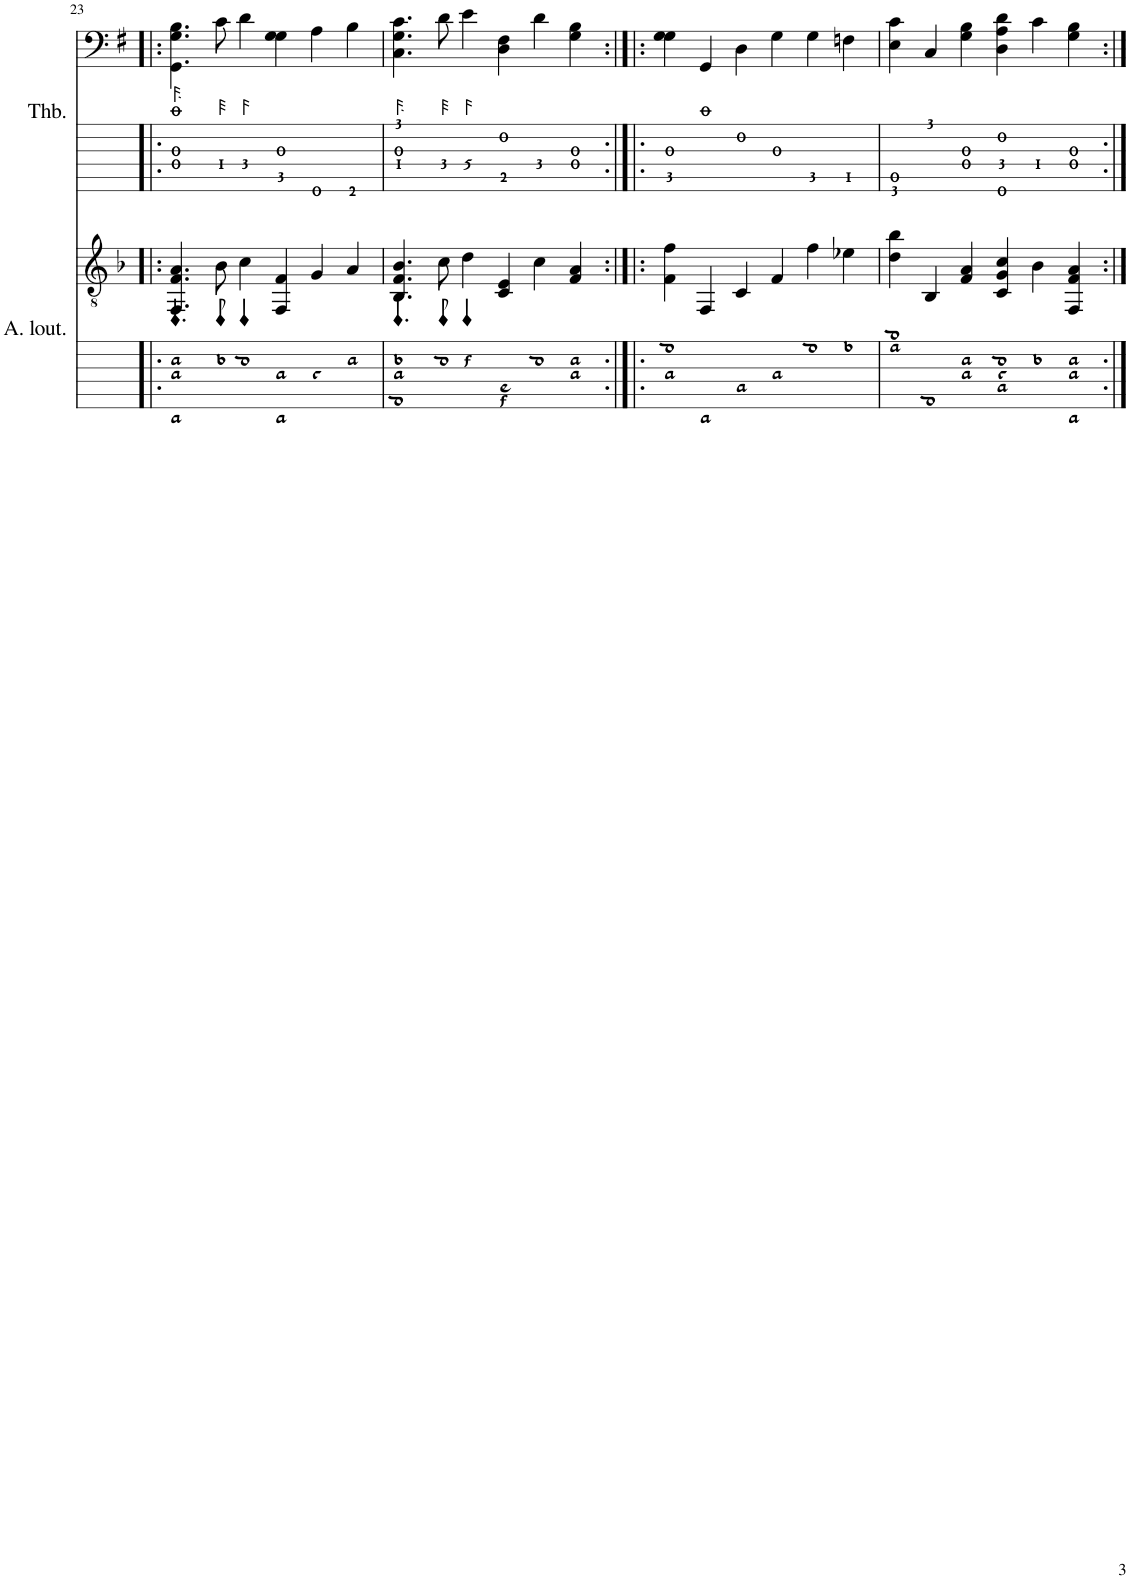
**kern	**kern	**kern	**kern
*part2	*part2	*part1	*part1
*staff4	*staff3	*staff2	*staff1
*I"Arciloutna	*	*I"Theorba	*
*I'A. lout.	*	*I'Thb.	*
!!LO:PB:g=z
*	*clefGv2	*	*clefF4
*	*k[b-]	*k[f#]	*k[f#]
*M6/4	*M6/4	*M6/4	*M6/4
=23!|:	=23!|:	=23!|:	=23!|:
4.FF 4.F 4.A	4.FF/ 4.F/ 4.A/	4.GG 4.G 4.B	4.GG\ 4.G\ 4.B\
8B-	8B-\	8c	8c\
4c	4c\	4d	4d\
4FF 4F	4FF/ 4F/	4G 4G	4G\ 4G\
4G	4G/	4A	4A\
4A	4A/	4B	4B\
=24	=24	=24	=24
4.BB- 4.F 4.B-	4.BB-/ 4.F/ 4.B-/	4.C 4.G 4.c	4.C\ 4.G\ 4.c\
8c	8c\	8d	8d\
4d	4d\	4e	4e\
4C 4E	4C/ 4E/	4D 4F#X	4D\ 4F#\
4c	4c\	4d	4d\
4F 4A	4F/ 4A/	4G 4B	4G\ 4B\
=25:|!|:	=25:|!|:	=25:|!|:	=25:|!|:
4F 4f	4F\ 4f\	4G 4G	4G\ 4G\
4FF	4FF/	4GG	4GG/
4C	4C/	4D	4D\
4F	4F/	4G	4G\
4f	4f\	4G	4G\
4e-X	4e-X\	4F	4Fn\
=26	=26	=26	=26
4d 4b-	4d\ 4b-\	4E 4c	4E\ 4c\
4BB-	4BB-/	4C	4C/
4F 4A	4F/ 4A/	4G 4B	4G\ 4B\
4C 4G 4c	4C/ 4G/ 4c/	4D 4d 4A	4D\ 4A\ 4d\
4B-	4B-\	4c	4c\
4FF 4F 4A	4FF/ 4F/ 4A/	4G 4B	4G\ 4B\
=:|!	=:|!	=:|!	=:|!
*-	*-	*-	*-
